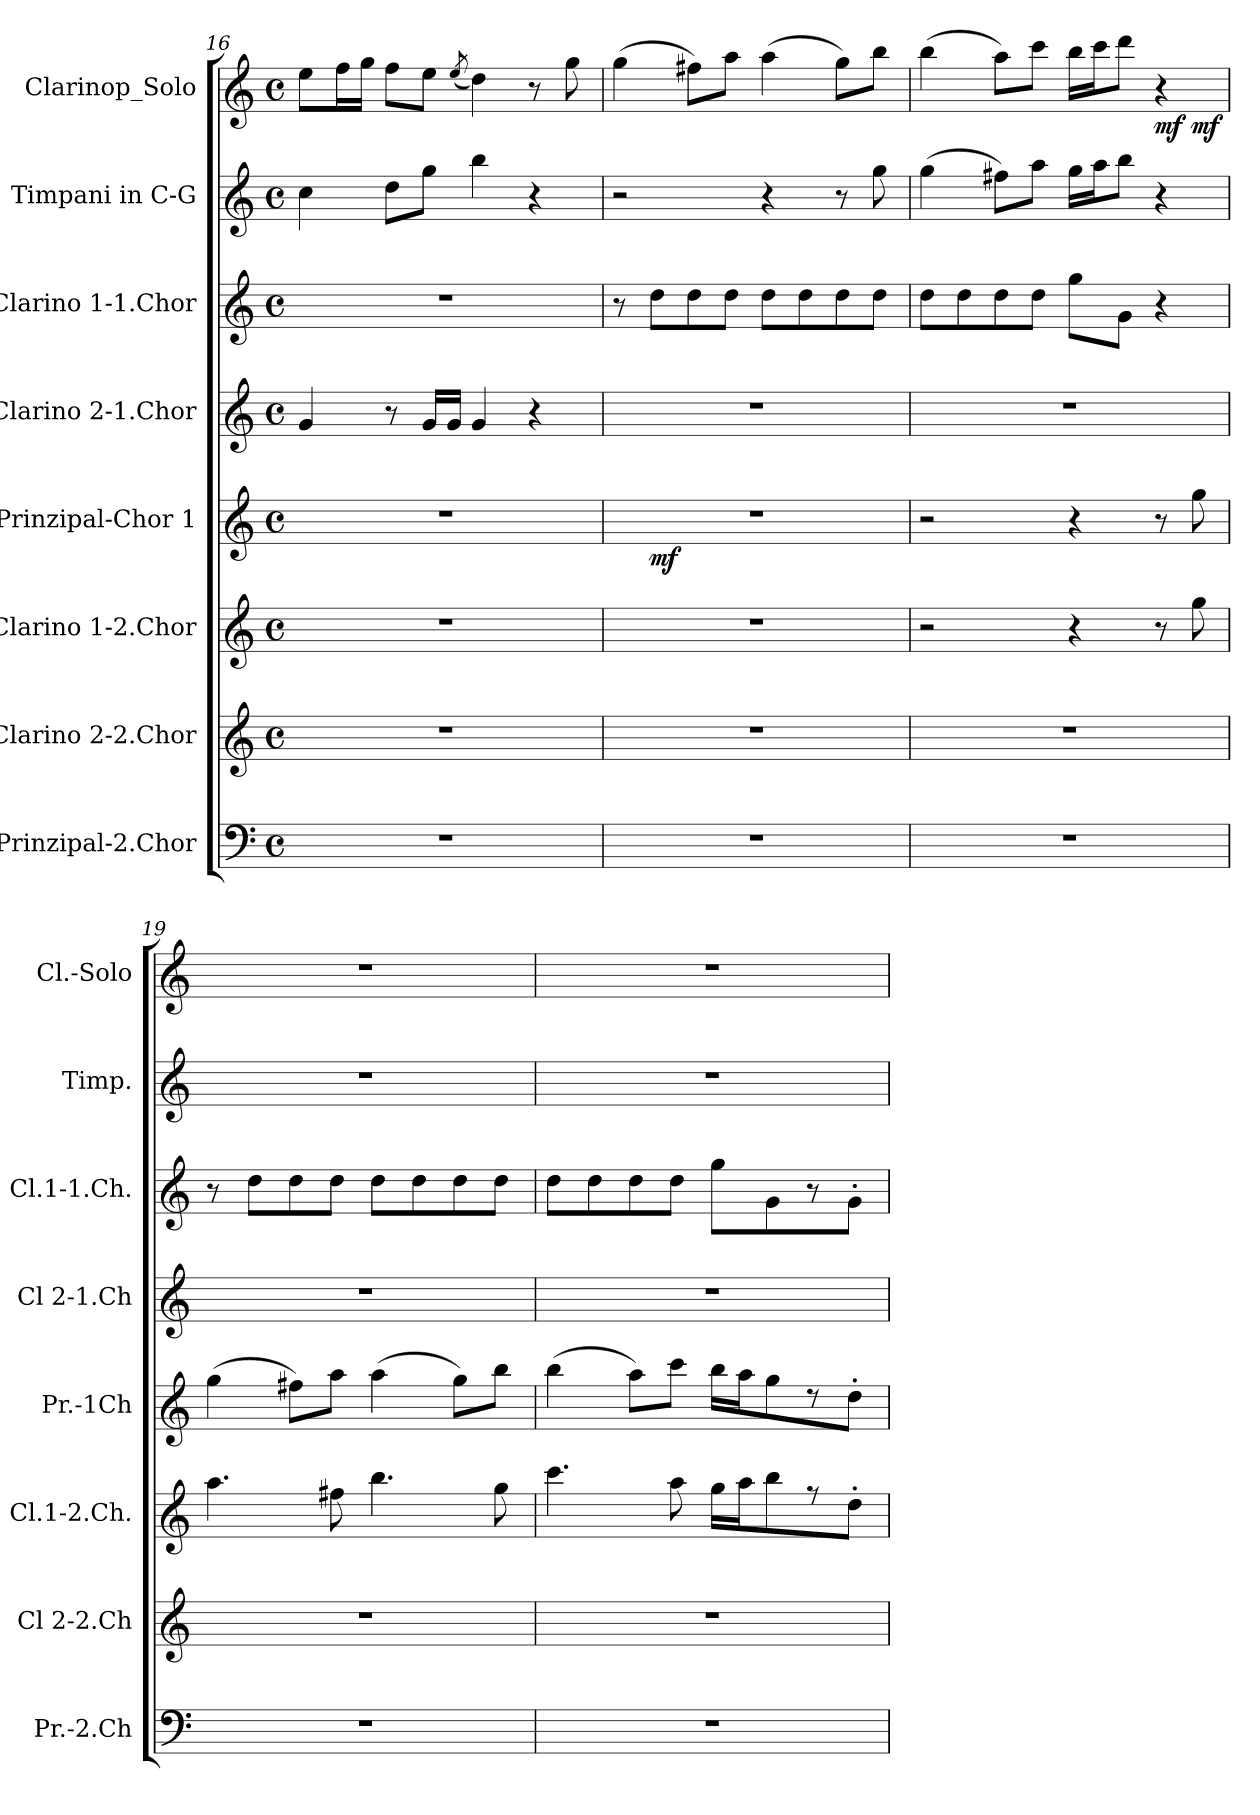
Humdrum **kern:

**kern	**kern	**kern	**kern	**dynam	**kern	**kern	**kern	**kern	**dynam
*part8	*part7	*part6	*part5	*part5	*part4	*part3	*part2	*part1	*part1
*staff8	*staff7	*staff6	*staff5	*staff5	*staff4	*staff3	*staff2	*staff1	*staff1
*I"Prinzipal-2.Chor	*I"Clarino 2-2.Chor	*I"Clarino 1-2.Chor	*I"Prinzipal-Chor 1	*	*I"Clarino 2-1.Chor	*I"Clarino 1-1.Chor	*I"Timpani in C-G	*I"Clarinop_Solo	*
*I'Pr.-2.Ch	*I'Cl 2-2.Ch	*I'Cl.1-2.Ch.	*I'Pr.-1Ch	*	*I'Cl 2-1.Ch	*I'Cl.1-1.Ch.	*I'Timp.	*I'Cl.-Solo	*
!!LO:LB:g=z
*clefF4	*clefG2	*clefG2	*clefG2	*	*clefG2	*clefG2	*clefG2	*clefG2	*
*	*	*ITrd1c2	*ITrd1c2	*	*	*ITrd1c2	*ITrd1c2	*	*
*k[]	*k[]	*k[b-e-]	*k[b-e-]	*	*k[]	*k[b-e-]	*k[b-e-]	*k[]	*
*C:	*C:	*B-:	*B-:	*	*C:	*B-:	*B-:	*C:	*
*M4/4	*M4/4	*M4/4	*M4/4	*	*M4/4	*M4/4	*M4/4	*M4/4	*
*met(c)	*met(c)	*met(c)	*met(c)	*	*met(c)	*met(c)	*met(c)	*met(c)	*
=16	=16	=16	=16	=16	=16	=16	=16	=16	=16
1r	1r	1r	1r	.	4g	1r	4b-	8eeL	.
.	.	.	.	.	.	.	.	16ffL	.
.	.	.	.	.	.	.	.	16ggJJ	.
.	.	.	.	.	8r	.	8ccL	8ffL	.
.	.	.	.	.	16gLL	.	8ffJ	8eeJ	.
.	.	.	.	.	16gJJ	.	.	.	.
.	.	.	.	.	.	.	.	(>8qee	.
.	.	.	.	.	4g	.	4aa	4dd)	.
.	.	.	.	.	4r	.	4r	8r	.
.	.	.	.	.	.	.	.	8gg	.
=17	=17	=17	=17	=17	=17	=17	=17	=17	=17
*	*	*	*^	*	*	*	*	*	*
1r	1r	1r	1r	8ryy	.	1r	8r	2r	(>4gg	.
!	!	!	!	!	!LO:DY:b	!	!	!	!	!
.	.	.	.	2..ryy	mf	.	8ccL	.	.	.
.	.	.	.	.	.	.	8cc	.	8ff#XL)	.
.	.	.	.	.	.	.	8ccJ	.	8aaJ	.
.	.	.	.	.	.	.	8ccL	4r	(>4aa	.
.	.	.	.	.	.	.	8cc	.	.	.
.	.	.	.	.	.	.	8cc	8r	8ggL)	.
.	.	.	.	.	.	.	8ccJ	8ff	8bbJ	.
*	*	*	*v	*v	*	*	*	*	*	*
=18	=18	=18	=18	=18	=18	=18	=18	=18	=18
*	*	*	*	*	*	*	*	*^	*
1r	1r	2r	2r	.	1r	8ccL	(>4ff	(>4bb	2..ryy	.
.	.	.	.	.	.	8cc	.	.	.	.
.	.	.	.	.	.	8cc	8eenL)	8aaL)	.	.
.	.	.	.	.	.	8ccJ	8ggJ	8cccJ	.	.
.	.	4r	4r	.	.	8ffL	16ffLL	16bbLL	.	.
.	.	.	.	.	.	.	16ggJ	16cccJ	.	.
.	.	.	.	.	.	8fJ	8aaJ	8dddJ	.	.
!	!	!	!	!	!	!	!	!	!	!LO:DY:b
.	.	8r	8r	.	.	4r	4r	4r	.	mf
!	!	!	!	!	!	!	!	!	!	!LO:DY:b
.	.	8ff	8ff	.	.	.	.	.	8ryy	mf
*	*	*	*	*	*	*	*	*v	*v	*
!!LO:LB:g=z
=19	=19	=19	=19	=19	=19	=19	=19	=19	=19
1r	1r	4.gg	(>4ff	.	1r	8r	1r	1r	.
.	.	.	.	.	.	8ccL	.	.	.
.	.	.	8eenL)	.	.	8cc	.	.	.
.	.	8een	8ggJ	.	.	8ccJ	.	.	.
.	.	4.aa	(>4gg	.	.	8ccL	.	.	.
.	.	.	.	.	.	8cc	.	.	.
.	.	.	8ffL)	.	.	8cc	.	.	.
.	.	8ff	8aaJ	.	.	8ccJ	.	.	.
=20	=20	=20	=20	=20	=20	=20	=20	=20	=20
1r	1r	4.bb-	(>4aa	.	1r	8ccL	1r	1r	.
.	.	.	.	.	.	8cc	.	.	.
.	.	.	8ggL)	.	.	8cc	.	.	.
.	.	8gg	8bb-J	.	.	8ccJ	.	.	.
.	.	16ffLL	16aaLL	.	.	8ffL	.	.	.
.	.	16ggJ	16ggJ	.	.	.	.	.	.
.	.	8aa	8ff	.	.	8f	.	.	.
.	.	8r	8r	.	.	8r	.	.	.
.	.	8cc'J	8cc'J	.	.	8f'J	.	.	.
=	=	=	=	=	=	=	=	=	=
*-	*-	*-	*-	*-	*-	*-	*-	*-	*-
